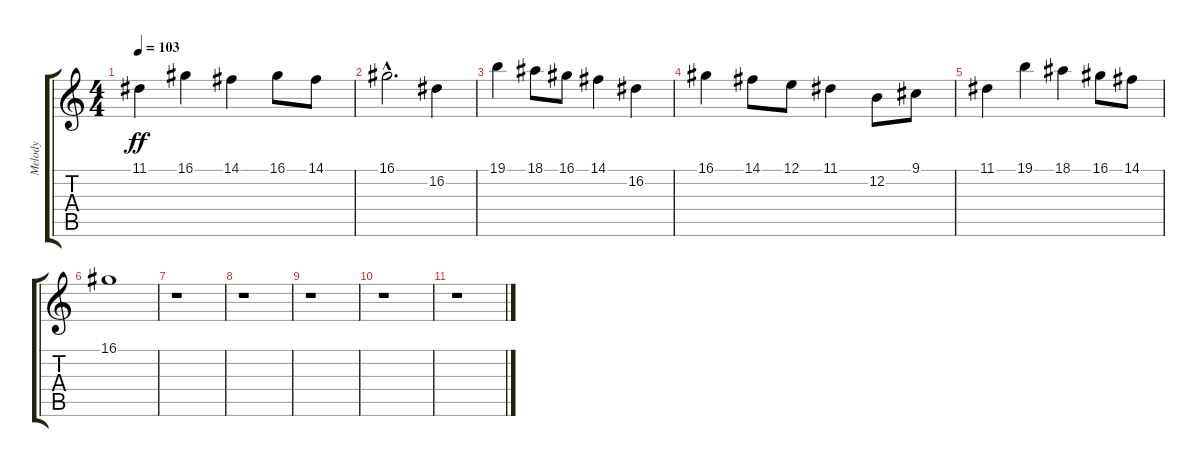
\track ("Melody" "Melody") {instrument flute}
\staff {score tabs}
\tuning (E4 B3 G3 D3 A2 E2) {hide}
\ts (4 4)
\tempo 103
\clef g2
\ks c
11.1.4{dy ff} 16.1.4 14.1.4 16.1.8 14.1.8 |
16.1{hac}.2{d} 16.2.4 |
19.1.4 18.1.8 16.1.8 14.1.4 16.2.4 |
16.1.4 14.1.8 12.1.8 11.1.4 12.2.8 9.1.8 |
11.1.4 19.1.4 18.1.4 16.1.8 14.1.8 |
16.1.1 |
r.1 |
r.1 |
r.1 |
r.1 |
r.1
